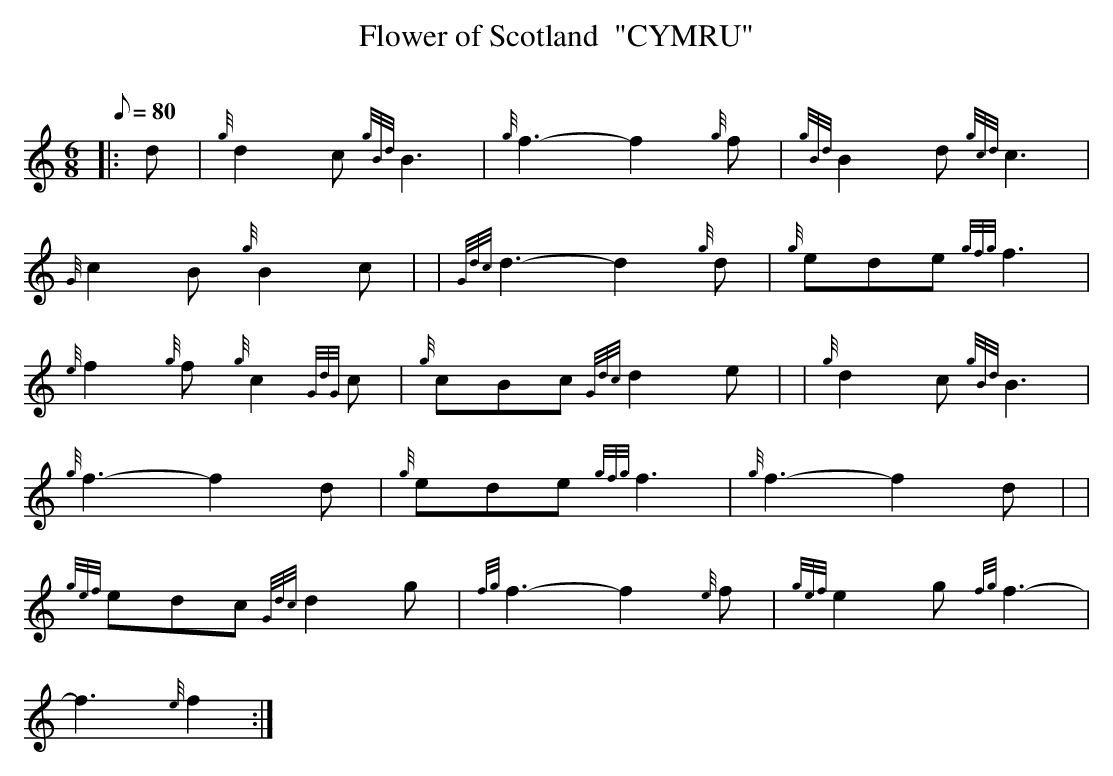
X:1
T:Flower of Scotland  "CYMRU"
M:6/8
L:1/8
Q:80
C:
K:HP
|: d | \
{g}d2c{gBd}B3 | \
{g}f3-f2{g}f | \
{gBd}B2d{gcd}c3 |
{G}c2B{g}B2c | | \
{Gdc}d3-d2{g}d | \
{g}ede{gfg}f3 |
{e}f2{g}f{g}c2{GdG}c | \
{g}cBc{Gdc}d2e | | \
{g}d2c{gBd}B3 |
{g}f3-f2d | \
{g}ede{gfg}f3 | \
{g}f3-f2d| |
{gef}edc{Gdc}d2g | \
{fg}f3-f2{e}f | \
{gef}e2g{fg}f3 |
-f3{e}f2 :|
